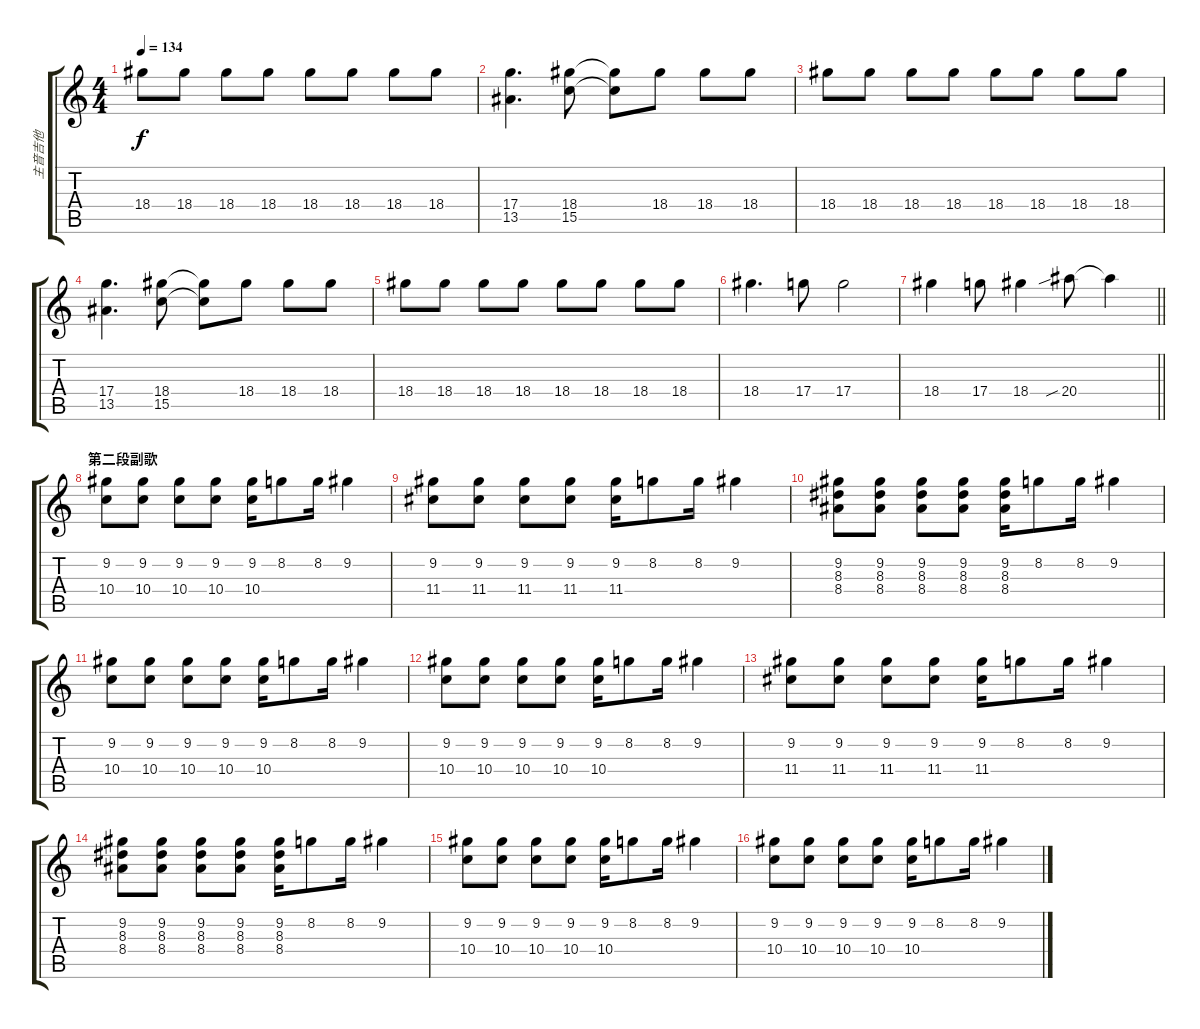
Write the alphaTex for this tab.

\track ("主音吉他" "主音吉他") {instrument electricguitarmuted}
\staff {score tabs}
\tuning (E4 B3 G3 D3 A2 E2) {hide}
\ts (4 4)
\tempo 134
\clef g2
\ks c
18.4.8{dy f} 18.4.8 18.4.8 18.4.8 18.4.8 18.4.8 18.4.8 18.4.8 |
(17.4 13.5).4{d} (18.4 15.5).8 (18.4{t} 15.5{t}).8 18.4.8 18.4.8 18.4.8 |
18.4.8 18.4.8 18.4.8 18.4.8 18.4.8 18.4.8 18.4.8 18.4.8 |
(17.4 13.5).4{d} (18.4 15.5).8 (18.4{t} 15.5{t}).8 18.4.8 18.4.8 18.4.8 |
18.4.8 18.4.8 18.4.8 18.4.8 18.4.8 18.4.8 18.4.8 18.4.8 |
18.4.4{d} 17.4.8 17.4.2 |
\barLineRight lightlight
18.4.4 17.4.8 18.4.4 20.4{sib}.8 20.4{t}.4 |
\section ("" "第二段副歌")
(9.2 10.4).8 (9.2 10.4).8 (9.2 10.4).8 (9.2 10.4).8 (9.2 10.4).16 8.2.8 8.2.16 9.2.4 |
(9.2 11.4).8 (9.2 11.4).8 (9.2 11.4).8 (9.2 11.4).8 (9.2 11.4).16 8.2.8 8.2.16 9.2.4 |
(9.2 8.3 8.4).8 (9.2 8.3 8.4).8 (9.2 8.3 8.4).8 (9.2 8.3 8.4).8 (9.2 8.3 8.4).16 8.2.8 8.2.16 9.2.4 |
(9.2 10.4).8 (9.2 10.4).8 (9.2 10.4).8 (9.2 10.4).8 (9.2 10.4).16 8.2.8 8.2.16 9.2.4 |
(9.2 10.4).8 (9.2 10.4).8 (9.2 10.4).8 (9.2 10.4).8 (9.2 10.4).16 8.2.8 8.2.16 9.2.4 |
(9.2 11.4).8 (9.2 11.4).8 (9.2 11.4).8 (9.2 11.4).8 (9.2 11.4).16 8.2.8 8.2.16 9.2.4 |
(9.2 8.3 8.4).8 (9.2 8.3 8.4).8 (9.2 8.3 8.4).8 (9.2 8.3 8.4).8 (9.2 8.3 8.4).16 8.2.8 8.2.16 9.2.4 |
(9.2 10.4).8 (9.2 10.4).8 (9.2 10.4).8 (9.2 10.4).8 (9.2 10.4).16 8.2.8 8.2.16 9.2.4 |
(9.2 10.4).8 (9.2 10.4).8 (9.2 10.4).8 (9.2 10.4).8 (9.2 10.4).16 8.2.8 8.2.16 9.2.4
